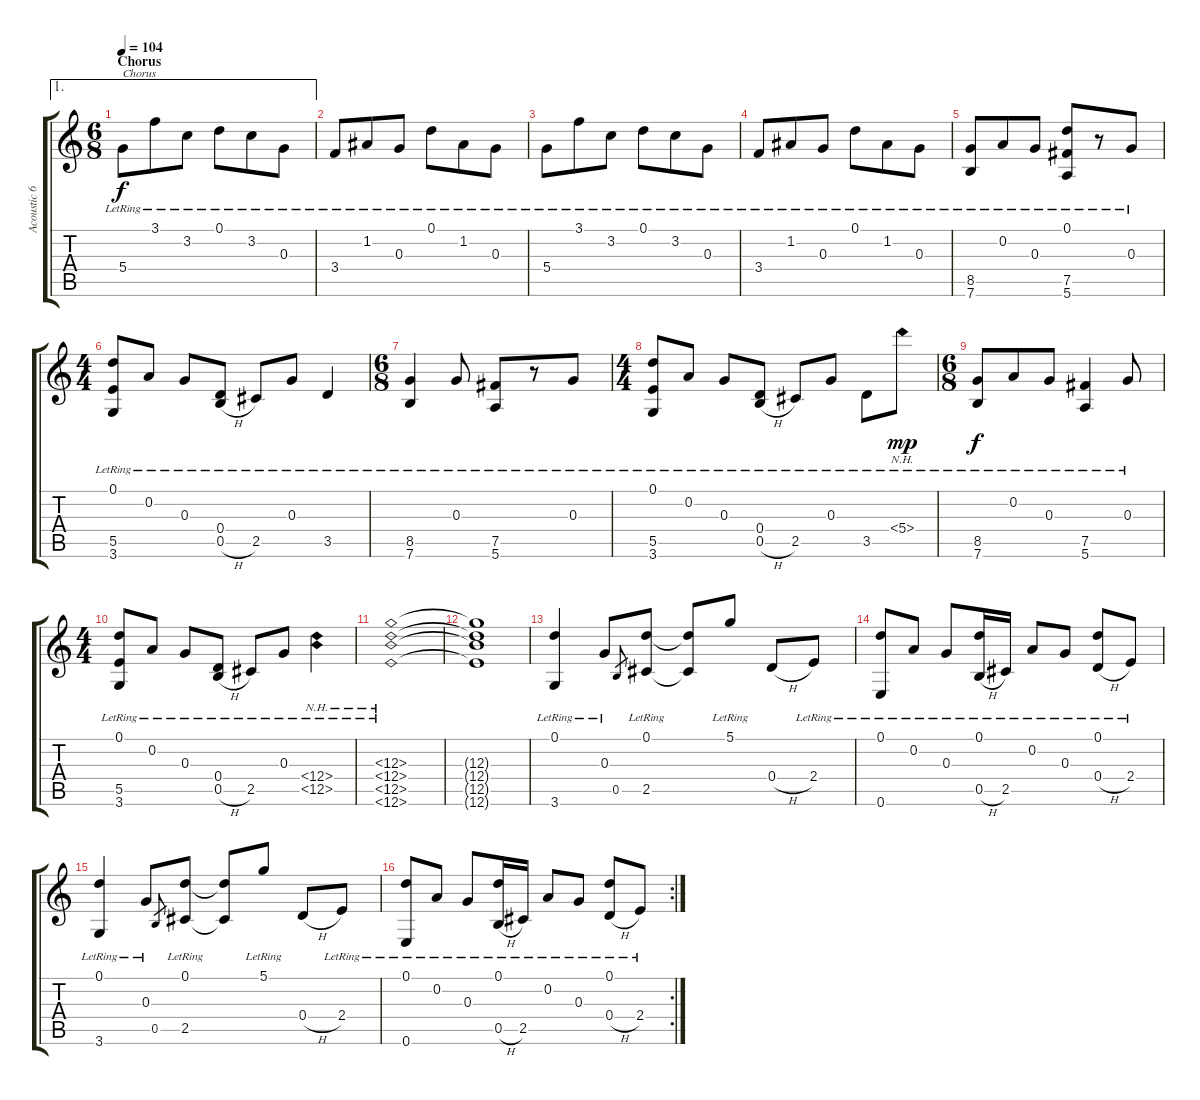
\track ("Acoustic 6 string" "Acoustic 6") {instrument acousticguitarsteel}
\staff {score tabs}
\tuning (D4 A3 G3 D3 B2 E2) {hide}
\ae 1
\ts (6 8)
\section ("" "Chorus")
\tempo 104
\clef g2
\ks c
5.4{lr}.8{txt "Chorus" dy f} 3.1{lr}.8 3.2{lr}.8 0.1{lr}.8 3.2{lr}.8 0.3{lr}.8 |
3.4{lr}.8 1.2{lr}.8 0.3{lr}.8 0.1{lr}.8 1.2{lr}.8 0.3{lr}.8 |
5.4{lr}.8 3.1{lr}.8 3.2{lr}.8 0.1{lr}.8 3.2{lr}.8 0.3{lr}.8 |
3.4{lr}.8 1.2{lr}.8 0.3{lr}.8 0.1{lr}.8 1.2{lr}.8 0.3{lr}.8 |
(8.5{lr} 7.6{lr}).8 0.2{lr}.8 0.3{lr}.8 (0.1{lr} 7.5{lr} 5.6{lr}).8 r.8 0.3{lr}.8 |
\ts (4 4)
(0.1{lr} 5.5{lr} 3.6{lr}).8 0.2{lr}.8 0.3{lr}.8 (0.4{lr} 0.5{h}).8 2.5{lr}.8 0.3{lr}.8 3.5{lr}.4 |
\ts (6 8)
(8.5{lr} 7.6{lr}).4 0.3{lr}.8 (7.5{lr} 5.6{lr}).8 r.8 0.3{lr}.8 |
\ts (4 4)
(0.1{lr} 5.5{lr} 3.6{lr}).8 0.2{lr}.8 0.3{lr}.8 (0.4{lr} 0.5{h}).8 2.5{lr}.8 0.3{lr}.8 3.5{lr}.8 5.4{nh lr}.8{dy mp} |
\ts (6 8)
(8.5{lr} 7.6{lr}).8{dy f} 0.2{lr}.8 0.3{lr}.8 (7.5{lr} 5.6{lr}).4 0.3{lr}.8 |
\ts (4 4)
(0.1{lr} 5.5{lr} 3.6{lr}).8 0.2{lr}.8 0.3{lr}.8 (0.4{lr} 0.5{h}).8 2.5{lr}.8 0.3{lr}.8 (12.4{nh lr} 12.5{nh lr}).4 |
(12.3{nh lr} 12.4{nh lr} 12.5{nh lr} 12.6{nh lr}).1 |
(12.3{t} 12.4{t} 12.5{t} 12.6{t}).1 |
(0.1{lr} 3.6{lr}).4 0.3{lr}.8 0.5.8{gr} (0.1{lr} 2.5{lr}).8 (0.1{t} 2.5{t}).8 5.1{lr}.8 0.4{h}.8 2.4{lr}.8 |
(0.1{lr} 0.6{lr}).8 0.2{lr}.8 0.3{lr}.8 (0.1{lr} 0.5{h}).16 2.5{lr}.16 0.2{lr}.8 0.3{lr}.8 (0.1{lr} 0.4{h}).8 2.4{lr}.8 |
(0.1{lr} 3.6{lr}).4 0.3{lr}.8 0.5.8{gr} (0.1{lr} 2.5{lr}).8 (0.1{t} 2.5{t}).8 5.1{lr}.8 0.4{h}.8 2.4{lr}.8 |
\rc 2
(0.1{lr} 0.6{lr}).8 0.2{lr}.8 0.3{lr}.8 (0.1{lr} 0.5{h}).16 2.5{lr}.16 0.2{lr}.8 0.3{lr}.8 (0.1{lr} 0.4{h}).8 2.4{lr}.8
